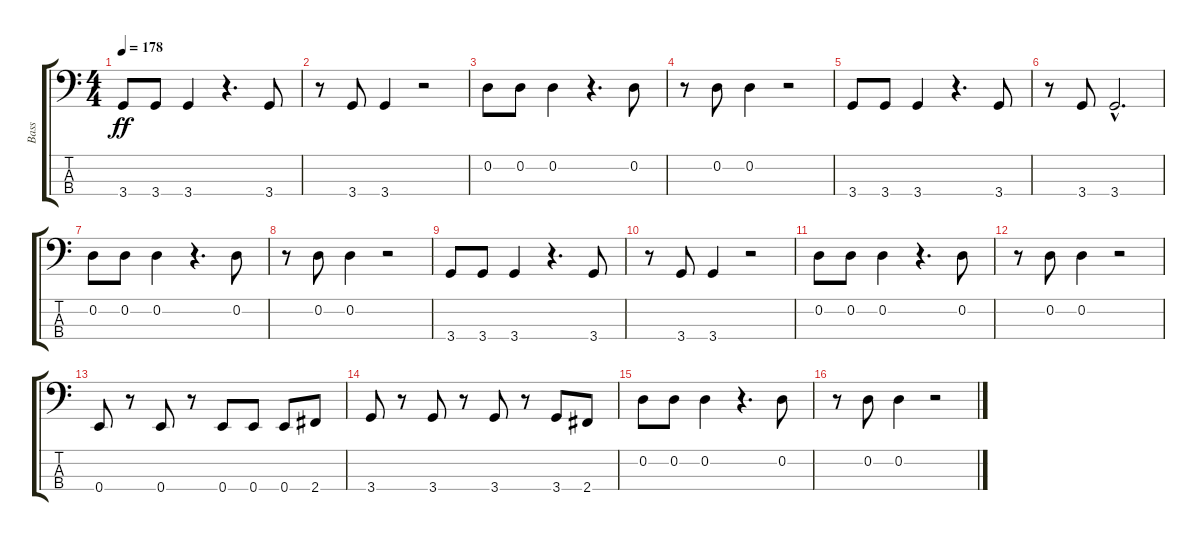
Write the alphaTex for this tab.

\track ("Bass" "Bass") {instrument electricbassfinger}
\staff {score tabs}
\tuning (G2 D2 A1 E1) {hide}
\ts (4 4)
\tempo 178
\clef f4
\ks c
3.4.8{dy ff} 3.4.8 3.4.4 r.4{d} 3.4.8 |
r.8 3.4.8 3.4.4 r.2 |
0.2.8 0.2.8 0.2.4 r.4{d} 0.2.8 |
r.8 0.2.8 0.2.4 r.2 |
3.4.8 3.4.8 3.4.4 r.4{d} 3.4.8 |
r.8 3.4.8 3.4{hac}.2{d} |
0.2.8 0.2.8 0.2.4 r.4{d} 0.2.8 |
r.8 0.2.8 0.2.4 r.2 |
3.4.8 3.4.8 3.4.4 r.4{d} 3.4.8 |
r.8 3.4.8 3.4.4 r.2 |
0.2.8 0.2.8 0.2.4 r.4{d} 0.2.8 |
r.8 0.2.8 0.2.4 r.2 |
0.4.8 r.8 0.4.8 r.8 0.4.8 0.4.8 0.4.8 2.4.8 |
3.4.8 r.8 3.4.8 r.8 3.4.8 r.8 3.4.8 2.4.8 |
0.2.8 0.2.8 0.2.4 r.4{d} 0.2.8 |
r.8 0.2.8 0.2.4 r.2
